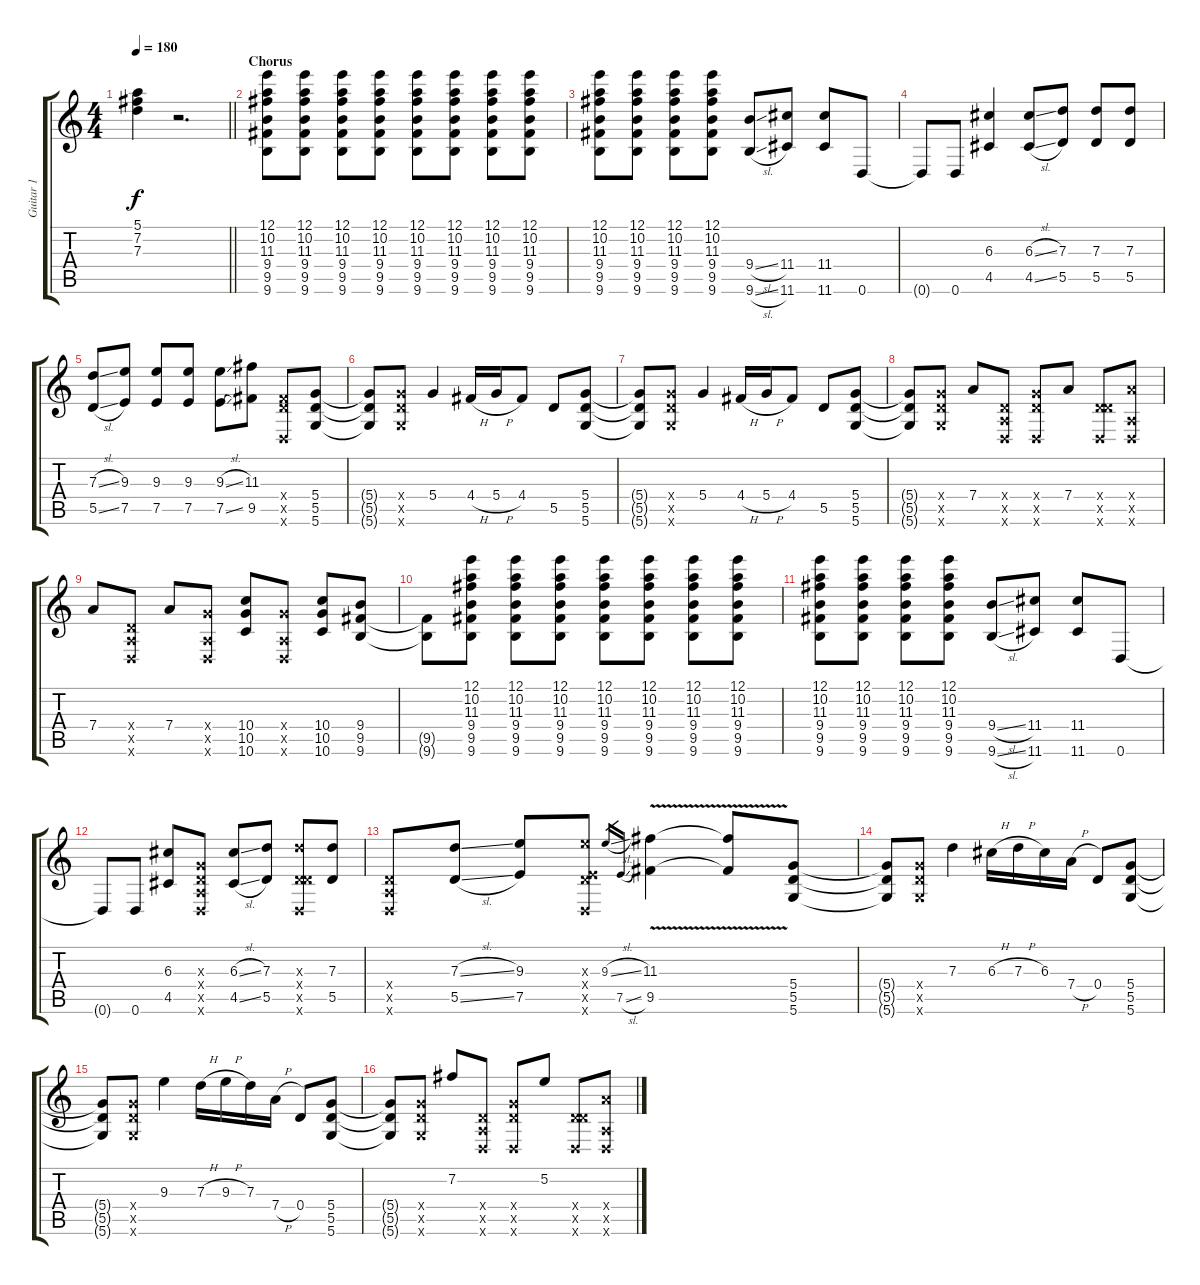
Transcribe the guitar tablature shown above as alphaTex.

\track ("Guitar 1" "Guitar 1") {instrument distortionguitar}
\staff {score tabs}
\tuning (E4 B3 G3 D3 A2 D2) {hide}
\ts (4 4)
\tempo 180
\clef g2
\barLineRight lightlight
\ks c
(5.1 7.2 7.3).4{dy f} r.2{d} |
\section ("" "Chorus")
(12.1 10.2 11.3 9.4 9.5 9.6).8{instrument distortionguitar} (12.1 10.2 11.3 9.4 9.5 9.6).8 (12.1 10.2 11.3 9.4 9.5 9.6).8 (12.1 10.2 11.3 9.4 9.5 9.6).8 (12.1 10.2 11.3 9.4 9.5 9.6).8 (12.1 10.2 11.3 9.4 9.5 9.6).8 (12.1 10.2 11.3 9.4 9.5 9.6).8 (12.1 10.2 11.3 9.4 9.5 9.6).8 |
(12.1 10.2 11.3 9.4 9.5 9.6).8 (12.1 10.2 11.3 9.4 9.5 9.6).8 (12.1 10.2 11.3 9.4 9.5 9.6).8 (12.1 10.2 11.3 9.4 9.5 9.6).8 (9.4{sl} 9.6{sl}).8 (11.4 11.6).8 (11.4 11.6).8 0.6.8 |
0.6{t}.8 0.6.8 (6.3 4.5).4 (6.3{sl} 4.5{sl}).8 (7.3 5.5).8 (7.3 5.5).8 (7.3 5.5).8 |
(7.3{sl} 5.5{sl}).8 (9.3 7.5).8 (9.3 7.5).8 (9.3 7.5).8 (9.3{sl} 7.5{sl}).8 (11.3 9.5).8 (0.4{x} 9.5{x} 0.6{x}).8 (5.4 5.5 5.6).8 |
(5.4{t} 5.5{t} 5.6{t}).8 (5.4{x} 5.5{x} 5.6{x}).8 5.4.4 4.4{h}.16 5.4{h}.16 4.4.8 5.5.8 (5.4 5.5 5.6).8 |
(5.4{t} 5.5{t} 5.6{t}).8 (5.4{x} 5.5{x} 5.6{x}).8 5.4.4 4.4{h}.16 5.4{h}.16 4.4.8 5.5.8 (5.4 5.5 5.6).8 |
(5.4{t} 5.5{t} 5.6{t}).8 (5.4{x} 5.5{x} 5.6{x}).8 7.4.8 (0.4{x} 0.5{x} 0.6{x}).8 (5.4{x} 5.5{x} 0.6{x}).8 7.4.8 (0.4{x} 5.5{x} 0.6{x}).8 (7.4{x} 0.5{x} 0.6{x}).8 |
7.4.8 (0.4{x} 0.5{x} 0.6{x}).8 7.4.8 (5.4{x} 0.5{x} 0.6{x}).8 (10.4 10.5 10.6).8 (5.4{x} 0.5{x} 0.6{x}).8 (10.4 10.5 10.6).8 (9.4 9.5 9.6).8 |
(9.5{t} 9.6{t}).8 (12.1 10.2 11.3 9.4 9.5 9.6).8 (12.1 10.2 11.3 9.4 9.5 9.6).8 (12.1 10.2 11.3 9.4 9.5 9.6).8 (12.1 10.2 11.3 9.4 9.5 9.6).8 (12.1 10.2 11.3 9.4 9.5 9.6).8 (12.1 10.2 11.3 9.4 9.5 9.6).8 (12.1 10.2 11.3 9.4 9.5 9.6).8 |
(12.1 10.2 11.3 9.4 9.5 9.6).8 (12.1 10.2 11.3 9.4 9.5 9.6).8 (12.1 10.2 11.3 9.4 9.5 9.6).8 (12.1 10.2 11.3 9.4 9.5 9.6).8 (9.4{sl} 9.6{sl}).8 (11.4 11.6).8 (11.4 11.6).8 0.6.8 |
0.6{t}.8 0.6.8 (6.3 4.5).8 (0.3{x} 0.4{x} 0.5{x} 0.6{x}).8 (6.3{sl} 4.5{sl}).8 (7.3 5.5).8 (7.3{x} 0.4{x} 5.5{x} 0.6{x}).8 (7.3 5.5).8 |
(0.4{x} 0.5{x} 0.6{x}).8 (7.3{sl} 5.5{sl}).8 (9.3 7.5).8 (9.3{x} 0.4{x} 7.5{x} 0.6{x}).8 9.3{sl}.16{gr} 7.5{sl}.16{gr} (11.3{v} 9.5{v}).4 (11.3{t} 9.5{t}).8 (5.4 5.5 5.6).8 |
(5.4{t} 5.5{t} 5.6{t}).8 (5.4{x} 5.5{x} 5.6{x}).8 7.3.4 6.3{h}.16 7.3{h}.16 6.3.16 7.4{h}.16 0.4.8 (5.4 5.5 5.6).8 |
(5.4{t} 5.5{t} 5.6{t}).8 (5.4{x} 5.5{x} 5.6{x}).8 9.3.4 7.3{h}.16 9.3{h}.16 7.3.16 7.4{h}.16 0.4.8 (5.4 5.5 5.6).8 |
(5.4{t} 5.5{t} 5.6{t}).8 (5.4{x} 5.5{x} 5.6{x}).8 7.2.8 (0.4{x} 0.5{x} 0.6{x}).8 (5.4{x} 5.5{x} 0.6{x}).8 5.2.8 (0.4{x} 5.5{x} 0.6{x}).8 (7.4{x} 0.5{x} 0.6{x}).8
